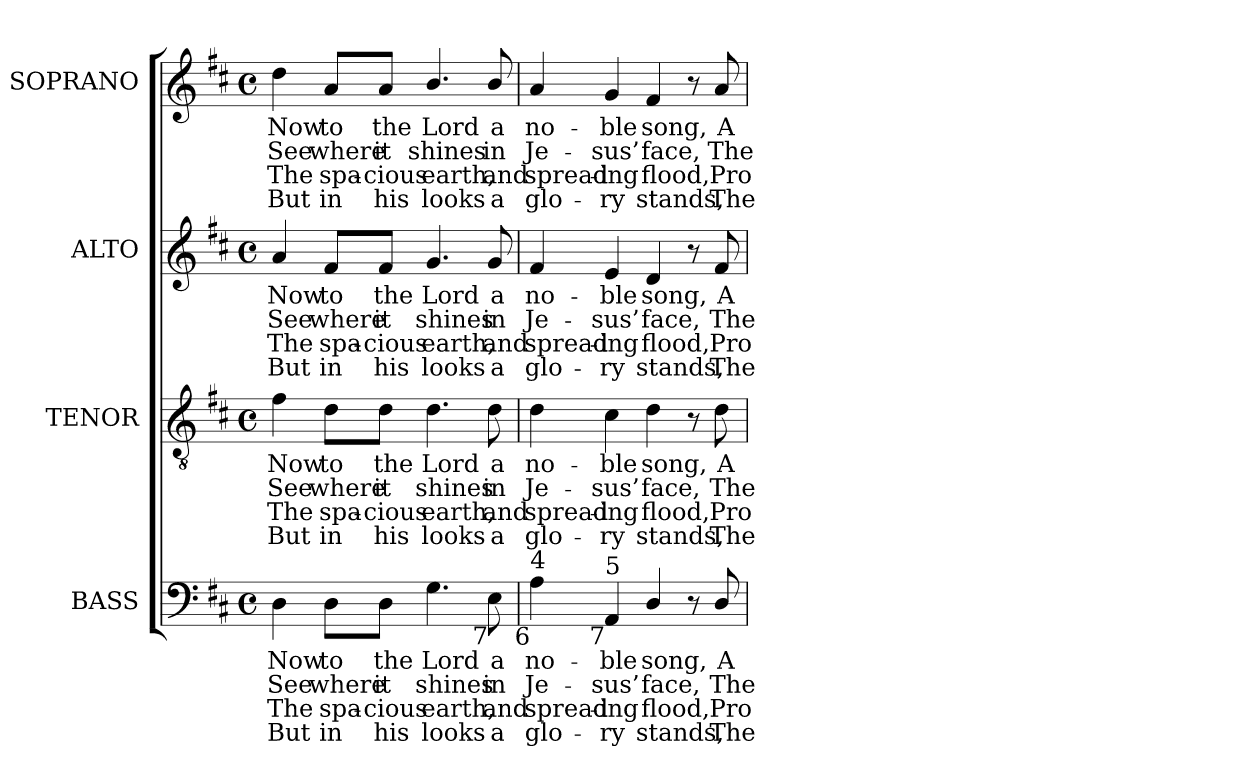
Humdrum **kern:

**kern	**text	**text	**text	**text	**kern	**text	**text	**text	**text	**kern	**text	**text	**text	**text	**kern	**text	**text	**text	**text
*part4	*part4	*part4	*part4	*part4	*part3	*part3	*part3	*part3	*part3	*part2	*part2	*part2	*part2	*part2	*part1	*part1	*part1	*part1	*part1
*staff4	*staff4	*staff4	*staff4	*staff4	*staff3	*staff3	*staff3	*staff3	*staff3	*staff2	*staff2	*staff2	*staff2	*staff2	*staff1	*staff1	*staff1	*staff1	*staff1
*I"BASS	*	*	*	*	*I"TENOR	*	*	*	*	*I"ALTO	*	*	*	*	*I"SOPRANO	*	*	*	*
*I'B.	*	*	*	*	*I'T.	*	*	*	*	*I'A.	*	*	*	*	*I'S.	*	*	*	*
!!LO:PB:g=z
*clefF4	*	*	*	*	*clefGv2	*	*	*	*	*clefG2	*	*	*	*	*clefG2	*	*	*	*
*	*	*	*	*	*ITrd7c12	*	*	*	*	*	*	*	*	*	*	*	*	*	*
*k[f#c#]	*	*	*	*	*k[f#c#]	*	*	*	*	*k[f#c#]	*	*	*	*	*k[f#c#]	*	*	*	*
*D:	*	*	*	*	*D:	*	*	*	*	*D:	*	*	*	*	*D:	*	*	*	*
*M4/4	*	*	*	*	*M4/4	*	*	*	*	*M4/4	*	*	*	*	*M4/4	*	*	*	*
*met(c)	*	*	*	*	*met(c)	*	*	*	*	*met(c)	*	*	*	*	*met(c)	*	*	*	*
=1	=1	=1	=1	=1	=1	=1	=1	=1	=1	=1	=1	=1	=1	=1	=1	=1	=1	=1	=1
!	!LO:LY:b:color=#000000	!LO:LY:b:color=#000000	!LO:LY:b:color=#000000	!LO:LY:b:color=#000000	!	!	!	!	!	!	!	!	!	!	!	!	!	!	!
!	!	!	!	!	!	!LO:LY:b:color=#000000	!LO:LY:b:color=#000000	!LO:LY:b:color=#000000	!LO:LY:b:color=#000000	!	!	!	!	!	!	!	!	!	!
!	!	!	!	!	!	!	!	!	!	!	!LO:LY:b:color=#000000	!LO:LY:b:color=#000000	!LO:LY:b:color=#000000	!LO:LY:b:color=#000000	!	!	!	!	!
!	!	!	!	!	!	!	!	!	!	!	!	!	!	!	!	!LO:LY:b:color=#000000	!LO:LY:b:color=#000000	!LO:LY:b:color=#000000	!LO:LY:b:color=#000000
4Di\	Now	See	The	But	4F#i\	Now	See	The	But	4ai/	Now	See	The	But	4ddi\	Now	See	The	But
!	!LO:LY:b:color=#000000	!LO:LY:b:color=#000000	!LO:LY:b:color=#000000	!LO:LY:b:color=#000000	!	!	!	!	!	!	!	!	!	!	!	!	!	!	!
!	!	!	!	!	!	!LO:LY:b:color=#000000	!LO:LY:b:color=#000000	!LO:LY:b:color=#000000	!LO:LY:b:color=#000000	!	!	!	!	!	!	!	!	!	!
!	!	!	!	!	!	!	!	!	!	!	!LO:LY:b:color=#000000	!LO:LY:b:color=#000000	!LO:LY:b:color=#000000	!LO:LY:b:color=#000000	!	!	!	!	!
!	!	!	!	!	!	!	!	!	!	!	!	!	!	!	!	!LO:LY:b:color=#000000	!LO:LY:b:color=#000000	!LO:LY:b:color=#000000	!LO:LY:b:color=#000000
8Di\L	to	where	spa-	-in	8Di\L	to	where	spa-	-in	8f#i/L	to	where	spa-	-in	8ai/L	to	where	spa-	-in
!	!LO:LY:b:color=#000000	!LO:LY:b:color=#000000	!LO:LY:b:color=#000000	!LO:LY:b:color=#000000	!	!	!	!	!	!	!	!	!	!	!	!	!	!	!
!	!	!	!	!	!	!LO:LY:b:color=#000000	!LO:LY:b:color=#000000	!LO:LY:b:color=#000000	!LO:LY:b:color=#000000	!	!	!	!	!	!	!	!	!	!
!	!	!	!	!	!	!	!	!	!	!	!LO:LY:b:color=#000000	!LO:LY:b:color=#000000	!LO:LY:b:color=#000000	!LO:LY:b:color=#000000	!	!	!	!	!
!	!	!	!	!	!	!	!	!	!	!	!	!	!	!	!	!LO:LY:b:color=#000000	!LO:LY:b:color=#000000	!LO:LY:b:color=#000000	!LO:LY:b:color=#000000
8Di\J	the	it	cious	his	8Di\J	the	it	cious	his	8f#i/J	the	it	cious	his	8ai/J	the	it	cious	his
!	!LO:LY:b:color=#000000	!LO:LY:b:color=#000000	!LO:LY:b:color=#000000	!LO:LY:b:color=#000000	!	!	!	!	!	!	!	!	!	!	!	!	!	!	!
!	!	!	!	!	!	!LO:LY:b:color=#000000	!LO:LY:b:color=#000000	!LO:LY:b:color=#000000	!LO:LY:b:color=#000000	!	!	!	!	!	!	!	!	!	!
!	!	!	!	!	!	!	!	!	!	!	!LO:LY:b:color=#000000	!LO:LY:b:color=#000000	!LO:LY:b:color=#000000	!LO:LY:b:color=#000000	!	!	!	!	!
!	!	!	!	!	!	!	!	!	!	!	!	!	!	!	!	!LO:LY:b:color=#000000	!LO:LY:b:color=#000000	!LO:LY:b:color=#000000	!LO:LY:b:color=#000000
4.Gi\	Lord	shines	earth,	looks	4.Di\	Lord	shines	earth,	looks	4.gi/	Lord	shines	earth,	looks	4.bi/	Lord	shines	earth,	looks
!	!LO:LY:b:color=#000000	!LO:LY:b:color=#000000	!LO:LY:b:color=#000000	!LO:LY:b:color=#000000	!	!	!	!	!	!	!	!	!	!	!	!	!	!	!
!	!	!	!	!	!	!LO:LY:b:color=#000000	!LO:LY:b:color=#000000	!LO:LY:b:color=#000000	!LO:LY:b:color=#000000	!	!	!	!	!	!	!	!	!	!
!	!	!	!	!	!	!	!	!	!	!	!LO:LY:b:color=#000000	!LO:LY:b:color=#000000	!LO:LY:b:color=#000000	!LO:LY:b:color=#000000	!	!	!	!	!
!LO:TX:b:rj:t=7	!	!	!	!	!	!	!	!	!	!	!	!	!	!	!	!	!	!	!
!	!	!	!	!	!	!	!	!	!	!	!	!	!	!	!	!LO:LY:b:color=#000000	!LO:LY:b:color=#000000	!LO:LY:b:color=#000000	!LO:LY:b:color=#000000
8Ei\	a	in	and	a	8Di\	a	in	and	a	8gi/	a	in	and	a	8bi/	a	in	and	a
=2	=2	=2	=2	=2	=2	=2	=2	=2	=2	=2	=2	=2	=2	=2	=2	=2	=2	=2	=2
!	!LO:LY:b:color=#000000	!LO:LY:b:color=#000000	!LO:LY:b:color=#000000	!LO:LY:b:color=#000000	!	!	!	!	!	!	!	!	!	!	!	!	!	!	!
!	!	!	!	!	!	!LO:LY:b:color=#000000	!LO:LY:b:color=#000000	!LO:LY:b:color=#000000	!LO:LY:b:color=#000000	!	!	!	!	!	!	!	!	!	!
!	!	!	!	!	!	!	!	!	!	!	!LO:LY:b:color=#000000	!LO:LY:b:color=#000000	!LO:LY:b:color=#000000	!LO:LY:b:color=#000000	!	!	!	!	!
!LO:TX:b:rj:t=6	!	!	!	!	!	!	!	!	!	!	!	!	!	!	!	!	!	!	!
!LO:TX:t=4	!	!	!	!	!	!	!	!	!	!	!	!	!	!	!	!	!	!	!
!	!	!	!	!	!	!	!	!	!	!	!	!	!	!	!	!LO:LY:b:color=#000000	!LO:LY:b:color=#000000	!LO:LY:b:color=#000000	!LO:LY:b:color=#000000
4Ai\	no-	Je-	spread-	-glo-	4Di\	no-	Je-	spread-	-glo-	4f#i/	no-	Je-	spread-	-glo-	4ai/	no-	Je-	spread-	-glo-
!	!LO:LY:b:color=#000000	!LO:LY:b:color=#000000	!LO:LY:b:color=#000000	!LO:LY:b:color=#000000	!	!	!	!	!	!	!	!	!	!	!	!	!	!	!
!	!	!	!	!	!	!LO:LY:b:color=#000000	!LO:LY:b:color=#000000	!LO:LY:b:color=#000000	!LO:LY:b:color=#000000	!	!	!	!	!	!	!	!	!	!
!	!	!	!	!	!	!	!	!	!	!	!LO:LY:b:color=#000000	!LO:LY:b:color=#000000	!LO:LY:b:color=#000000	!LO:LY:b:color=#000000	!	!	!	!	!
!LO:TX:b:rj:t=7	!	!	!	!	!	!	!	!	!	!	!	!	!	!	!	!	!	!	!
!LO:TX:t=5	!	!	!	!	!	!	!	!	!	!	!	!	!	!	!	!	!	!	!
!	!	!	!	!	!	!	!	!	!	!	!	!	!	!	!	!LO:LY:b:color=#000000	!LO:LY:b:color=#000000	!LO:LY:b:color=#000000	!LO:LY:b:color=#000000
4AAi/	-ble	-sus’	-ing	ry	4C#i\	-ble	-sus’	-ing	ry	4ei/	-ble	-sus’	-ing	ry	4gi/	-ble	-sus’	-ing	ry
!	!LO:LY:b:color=#000000	!LO:LY:b:color=#000000	!LO:LY:b:color=#000000	!LO:LY:b:color=#000000	!	!	!	!	!	!	!	!	!	!	!	!	!	!	!
!	!	!	!	!	!	!LO:LY:b:color=#000000	!LO:LY:b:color=#000000	!LO:LY:b:color=#000000	!LO:LY:b:color=#000000	!	!	!	!	!	!	!	!	!	!
!	!	!	!	!	!	!	!	!	!	!	!LO:LY:b:color=#000000	!LO:LY:b:color=#000000	!LO:LY:b:color=#000000	!LO:LY:b:color=#000000	!	!	!	!	!
!	!	!	!	!	!	!	!	!	!	!	!	!	!	!	!	!LO:LY:b:color=#000000	!LO:LY:b:color=#000000	!LO:LY:b:color=#000000	!LO:LY:b:color=#000000
4Di/	song,	face,	flood,	stands,	4Di\	song,	face,	flood,	stands,	4di/	song,	face,	flood,	stands,	4f#i/	song,	face,	flood,	stands,
8r	.	.	.	.	8r	.	.	.	.	8r	.	.	.	.	8r	.	.	.	.
!	!LO:LY:b:color=#000000	!LO:LY:b:color=#000000	!LO:LY:b:color=#000000	!LO:LY:b:color=#000000	!	!	!	!	!	!	!	!	!	!	!	!	!	!	!
!	!	!	!	!	!	!LO:LY:b:color=#000000	!LO:LY:b:color=#000000	!LO:LY:b:color=#000000	!LO:LY:b:color=#000000	!	!	!	!	!	!	!	!	!	!
!	!	!	!	!	!	!	!	!	!	!	!LO:LY:b:color=#000000	!LO:LY:b:color=#000000	!LO:LY:b:color=#000000	!LO:LY:b:color=#000000	!	!	!	!	!
!	!	!	!	!	!	!	!	!	!	!	!	!	!	!	!	!LO:LY:b:color=#000000	!LO:LY:b:color=#000000	!LO:LY:b:color=#000000	!LO:LY:b:color=#000000
8Di/	A-	The	Pro-	-The	8Di\	A-	The	Pro-	-The	8f#i/	A-	The	Pro-	-The	8ai/	A-	The	Pro-	-The
=	=	=	=	=	=	=	=	=	=	=	=	=	=	=	=	=	=	=	=
*-	*-	*-	*-	*-	*-	*-	*-	*-	*-	*-	*-	*-	*-	*-	*-	*-	*-	*-	*-
